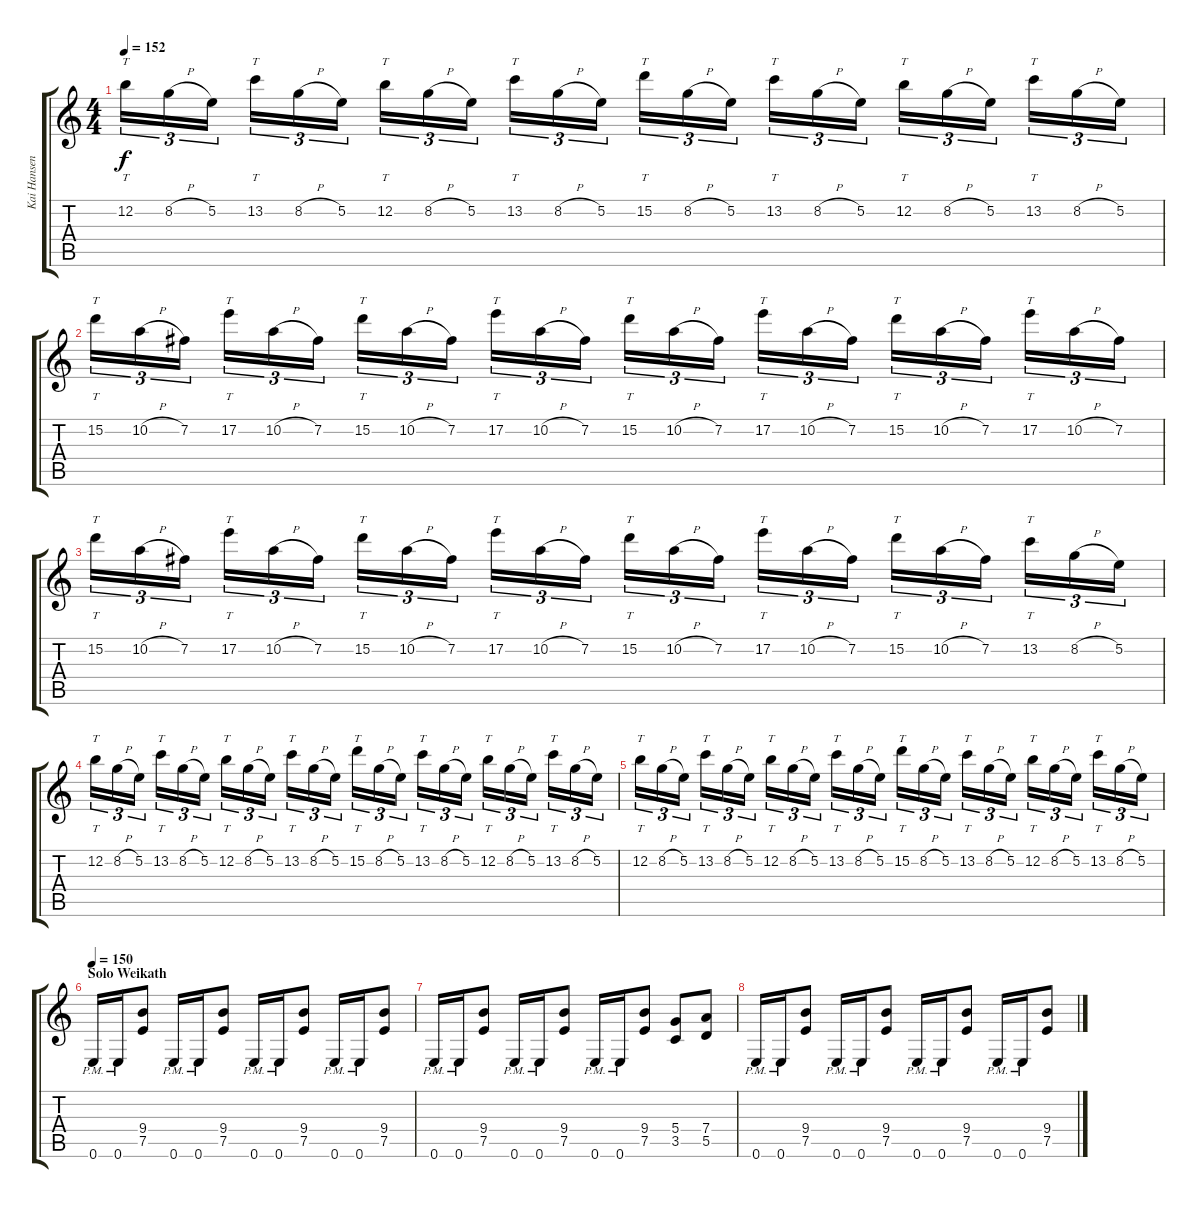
\track ("Kai Hansen" "Kai Hansen") {instrument distortionguitar}
\staff {score tabs}
\tuning (E4 B3 G3 D3 A2 E2) {hide}
\ts (4 4)
\tempo 152
\clef g2
\ks c
12.2.16{tt tu (3 2) dy f} 8.2{h}.16{tu (3 2)} 5.2.16{tu (3 2) beam splitsecondary} 13.2.16{tt tu (3 2)} 8.2{h}.16{tu (3 2)} 5.2.16{tu (3 2)} 12.2.16{tt tu (3 2)} 8.2{h}.16{tu (3 2)} 5.2.16{tu (3 2) beam splitsecondary} 13.2.16{tt tu (3 2)} 8.2{h}.16{tu (3 2)} 5.2.16{tu (3 2)} 15.2.16{tt tu (3 2)} 8.2{h}.16{tu (3 2)} 5.2.16{tu (3 2) beam splitsecondary} 13.2.16{tt tu (3 2)} 8.2{h}.16{tu (3 2)} 5.2.16{tu (3 2)} 12.2.16{tt tu (3 2)} 8.2{h}.16{tu (3 2)} 5.2.16{tu (3 2) beam splitsecondary} 13.2.16{tt tu (3 2)} 8.2{h}.16{tu (3 2)} 5.2.16{tu (3 2)} |
15.2.16{tt tu (3 2)} 10.2{h}.16{tu (3 2)} 7.2.16{tu (3 2) beam splitsecondary} 17.2.16{tt tu (3 2)} 10.2{h}.16{tu (3 2)} 7.2.16{tu (3 2)} 15.2.16{tt tu (3 2)} 10.2{h}.16{tu (3 2)} 7.2.16{tu (3 2) beam splitsecondary} 17.2.16{tt tu (3 2)} 10.2{h}.16{tu (3 2)} 7.2.16{tu (3 2)} 15.2.16{tt tu (3 2)} 10.2{h}.16{tu (3 2)} 7.2.16{tu (3 2) beam splitsecondary} 17.2.16{tt tu (3 2)} 10.2{h}.16{tu (3 2)} 7.2.16{tu (3 2)} 15.2.16{tt tu (3 2)} 10.2{h}.16{tu (3 2)} 7.2.16{tu (3 2) beam splitsecondary} 17.2.16{tt tu (3 2)} 10.2{h}.16{tu (3 2)} 7.2.16{tu (3 2)} |
15.2.16{tt tu (3 2)} 10.2{h}.16{tu (3 2)} 7.2.16{tu (3 2) beam splitsecondary} 17.2.16{tt tu (3 2)} 10.2{h}.16{tu (3 2)} 7.2.16{tu (3 2)} 15.2.16{tt tu (3 2)} 10.2{h}.16{tu (3 2)} 7.2.16{tu (3 2) beam splitsecondary} 17.2.16{tt tu (3 2)} 10.2{h}.16{tu (3 2)} 7.2.16{tu (3 2)} 15.2.16{tt tu (3 2)} 10.2{h}.16{tu (3 2)} 7.2.16{tu (3 2) beam splitsecondary} 17.2.16{tt tu (3 2)} 10.2{h}.16{tu (3 2)} 7.2.16{tu (3 2)} 15.2.16{tt tu (3 2)} 10.2{h}.16{tu (3 2)} 7.2.16{tu (3 2) beam splitsecondary} 13.2.16{tt tu (3 2)} 8.2{h}.16{tu (3 2)} 5.2.16{tu (3 2)} |
12.2.16{tt tu (3 2)} 8.2{h}.16{tu (3 2)} 5.2.16{tu (3 2) beam splitsecondary} 13.2.16{tt tu (3 2)} 8.2{h}.16{tu (3 2)} 5.2.16{tu (3 2)} 12.2.16{tt tu (3 2)} 8.2{h}.16{tu (3 2)} 5.2.16{tu (3 2) beam splitsecondary} 13.2.16{tt tu (3 2)} 8.2{h}.16{tu (3 2)} 5.2.16{tu (3 2)} 15.2.16{tt tu (3 2)} 8.2{h}.16{tu (3 2)} 5.2.16{tu (3 2) beam splitsecondary} 13.2.16{tt tu (3 2)} 8.2{h}.16{tu (3 2)} 5.2.16{tu (3 2)} 12.2.16{tt tu (3 2)} 8.2{h}.16{tu (3 2)} 5.2.16{tu (3 2) beam splitsecondary} 13.2.16{tt tu (3 2)} 8.2{h}.16{tu (3 2)} 5.2.16{tu (3 2)} |
12.2.16{tt tu (3 2)} 8.2{h}.16{tu (3 2)} 5.2.16{tu (3 2) beam splitsecondary} 13.2.16{tt tu (3 2)} 8.2{h}.16{tu (3 2)} 5.2.16{tu (3 2)} 12.2.16{tt tu (3 2)} 8.2{h}.16{tu (3 2)} 5.2.16{tu (3 2) beam splitsecondary} 13.2.16{tt tu (3 2)} 8.2{h}.16{tu (3 2)} 5.2.16{tu (3 2)} 15.2.16{tt tu (3 2)} 8.2{h}.16{tu (3 2)} 5.2.16{tu (3 2) beam splitsecondary} 13.2.16{tt tu (3 2)} 8.2{h}.16{tu (3 2)} 5.2.16{tu (3 2)} 12.2.16{tt tu (3 2)} 8.2{h}.16{tu (3 2)} 5.2.16{tu (3 2) beam splitsecondary} 13.2.16{tt tu (3 2)} 8.2{h}.16{tu (3 2)} 5.2.16{tu (3 2)} |
\section ("" "Solo Weikath")
\tempo 150
0.6{pm}.16{volume 9 balance 8} 0.6{pm}.16 (9.4 7.5).8 0.6{pm}.16 0.6{pm}.16 (9.4 7.5).8 0.6{pm}.16 0.6{pm}.16 (9.4 7.5).8 0.6{pm}.16 0.6{pm}.16 (9.4 7.5).8 |
0.6{pm}.16 0.6{pm}.16 (9.4 7.5).8 0.6{pm}.16 0.6{pm}.16 (9.4 7.5).8 0.6{pm}.16 0.6{pm}.16 (9.4 7.5).8 (5.4 3.5).8 (7.4 5.5).8 |
0.6{pm}.16 0.6{pm}.16 (9.4 7.5).8 0.6{pm}.16 0.6{pm}.16 (9.4 7.5).8 0.6{pm}.16 0.6{pm}.16 (9.4 7.5).8 0.6{pm}.16 0.6{pm}.16 (9.4 7.5).8
